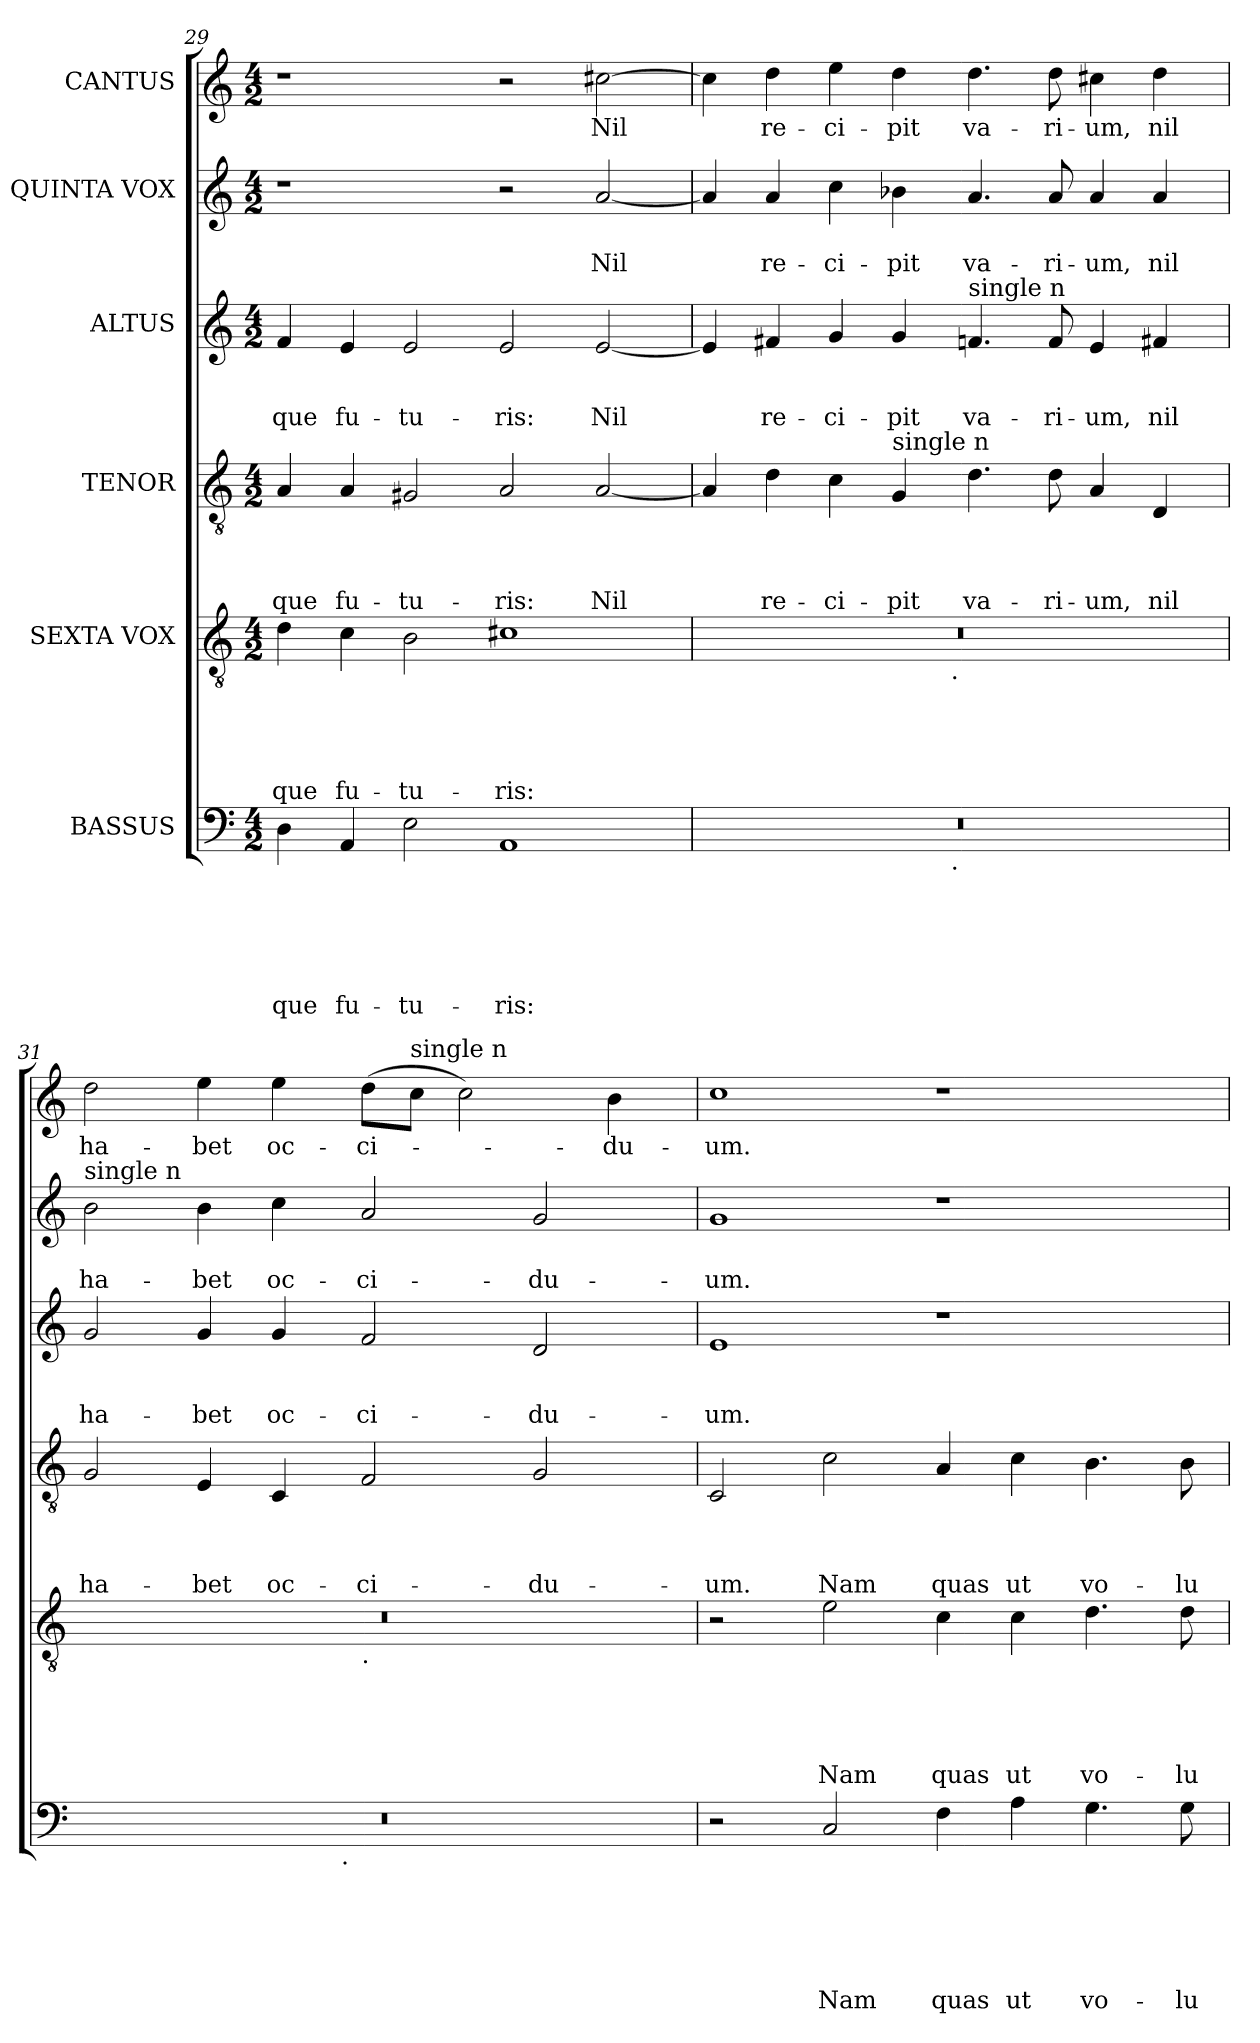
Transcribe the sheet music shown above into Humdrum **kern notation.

**kern	**text	**text	**text	**text	**text	**text	**kern	**text	**text	**text	**text	**text	**kern	**text	**text	**text	**text	**kern	**text	**text	**text	**kern	**text	**text	**kern	**text
*part6	*part6	*part6	*part6	*part6	*part6	*part6	*part5	*part5	*part5	*part5	*part5	*part5	*part4	*part4	*part4	*part4	*part4	*part3	*part3	*part3	*part3	*part2	*part2	*part2	*part1	*part1
*staff6	*staff6	*staff6	*staff6	*staff6	*staff6	*staff6	*staff5	*staff5	*staff5	*staff5	*staff5	*staff5	*staff4	*staff4	*staff4	*staff4	*staff4	*staff3	*staff3	*staff3	*staff3	*staff2	*staff2	*staff2	*staff1	*staff1
*I"BASSUS	*	*	*	*	*	*	*I"SEXTA VOX	*	*	*	*	*	*I"TENOR	*	*	*	*	*I"ALTUS	*	*	*	*I"QUINTA VOX	*	*	*I"CANTUS	*
*clefF4	*	*	*	*	*	*	*clefGv2	*	*	*	*	*	*clefGv2	*	*	*	*	*clefG2	*	*	*	*clefG2	*	*	*clefG2	*
*k[]	*	*	*	*	*	*	*k[]	*	*	*	*	*	*k[]	*	*	*	*	*k[]	*	*	*	*k[]	*	*	*k[]	*
*C:	*	*	*	*	*	*	*C:	*	*	*	*	*	*C:	*	*	*	*	*C:	*	*	*	*C:	*	*	*C:	*
*M4/2	*	*	*	*	*	*	*M4/2	*	*	*	*	*	*M4/2	*	*	*	*	*M4/2	*	*	*	*M4/2	*	*	*M4/2	*
=29	=29	=29	=29	=29	=29	=29	=29	=29	=29	=29	=29	=29	=29	=29	=29	=29	=29	=29	=29	=29	=29	=29	=29	=29	=29	=29
!	!	!	!	!	!	!LO:LY:b:rj	!	!	!	!	!	!LO:LY:b:rj	!	!	!	!	!LO:LY:b	!	!	!	!LO:LY:b	!	!	!	!	!
4D\	.	.	.	.	.	-que	4d\	.	.	.	.	-que	4A/	.	.	.	-que	4f/	.	.	-que	1r	.	.	1r	.
!	!	!	!	!	!	!LO:LY:b:rj	!	!	!	!	!	!LO:LY:b:rj	!	!	!	!	!LO:LY:b	!	!	!	!LO:LY:b	!	!	!	!	!
4AA/	.	.	.	.	.	fu-	4c\	.	.	.	.	fu-	4A/	.	.	.	fu-	4e/	.	.	fu-	.	.	.	.	.
!	!	!	!	!	!	!LO:LY:b:rj	!	!	!	!	!	!LO:LY:b:rj	!	!	!	!	!LO:LY:b	!	!	!	!LO:LY:b	!	!	!	!	!
2E\	.	.	.	.	.	-tu-	2B\	.	.	.	.	-tu-	2G#X/	.	.	.	-tu-	2e/	.	.	-tu-	.	.	.	.	.
!	!	!	!	!	!	!LO:LY:b:rj	!	!	!	!	!	!LO:LY:b:rj	!	!	!	!	!LO:LY:b	!	!	!	!LO:LY:b	!	!	!	!	!
1AA	.	.	.	.	.	-ris:	1c#X	.	.	.	.	-ris:	2A/	.	.	.	-ris:	2e/	.	.	-ris:	2r	.	.	2r	.
!	!	!	!	!	!	!	!	!	!	!	!	!	!	!	!	!	!LO:LY:b	!	!	!	!LO:LY:b	!	!	!LO:LY:b	!	!LO:LY:b
.	.	.	.	.	.	.	.	.	.	.	.	.	[<2A/	.	.	.	Nil	[<2e/	.	.	Nil	[<2a/	.	Nil	[>2cc#X\	Nil
=30	=30	=30	=30	=30	=30	=30	=30	=30	=30	=30	=30	=30	=30	=30	=30	=30	=30	=30	=30	=30	=30	=30	=30	=30	=30	=30
*^	*	*	*	*	*	*	*^	*	*	*	*	*	*	*	*	*	*	*	*	*	*	*	*	*	*	*
0r	2ryy	.	.	.	.	.	.	0r	2ryy	.	.	.	.	.	4A/]	.	.	.	.	4e/]	.	.	.	4a/]	.	.	4cc#\]	.
!	!	!	!	!	!	!	!	!	!	!	!	!	!	!	!	!	!	!	!LO:LY:b	!	!	!	!LO:LY:b	!	!	!LO:LY:b	!	!LO:LY:b
.	.	.	.	.	.	.	.	.	.	.	.	.	.	.	4d\	.	.	.	re-	4f#X/	.	.	re-	4a/	.	re-	4dd\	re-
!	!	!	!	!	!	!	!	!	!	!	!	!	!	!	!	!	!	!	!LO:LY:b	!	!	!	!LO:LY:b	!	!	!LO:LY:b	!	!LO:LY:b
.	4...ryy	.	.	.	.	.	.	.	4...ryy	.	.	.	.	.	4c\	.	.	.	-ci-	4g/	.	.	-ci-	4cc\	.	-ci-	4ee\	-ci-
!	!	!	!	!	!	!	!	!	!	!	!	!	!	!	!LO:TX:a:t=single n	!	!	!	!	!	!	!	!	!	!	!	!	!
!	!	!	!	!	!	!	!	!	!	!	!	!	!	!	!	!	!	!	!LO:LY:b	!	!	!	!LO:LY:b	!	!	!LO:LY:b	!	!LO:LY:b
.	.	.	.	.	.	.	.	.	.	.	.	.	.	.	4G/	.	.	.	-pit	4g/	.	.	-pit	4b-X\	.	-pit	4dd\	-pit
!	!	!	!	!	!	!	!	!	!LO:TX:b:t=.	!	!	!	!	!	!	!	!	!	!	!	!	!	!	!	!	!	!	!
!	!LO:TX:b:t=.	!	!	!	!	!	!	!	!	!	!	!	!	!	!	!	!	!	!	!	!	!	!	!	!	!	!	!
.	1ryy	.	.	.	.	.	.	.	1ryy	.	.	.	.	.	.	.	.	.	.	.	.	.	.	.	.	.	.	.
!	!	!	!	!	!	!	!	!	!	!	!	!	!	!	!	!	!	!	!	!LO:TX:a:t=single n	!	!	!	!	!	!	!	!
!	!	!	!	!	!	!	!	!	!	!	!	!	!	!	!	!	!	!	!LO:LY:b	!	!	!	!LO:LY:b	!	!	!LO:LY:b	!	!LO:LY:b
.	.	.	.	.	.	.	.	.	.	.	.	.	.	.	4.d\	.	.	.	va-	4.f/	.	.	va-	4.a/	.	va-	4.dd\	va-
!	!	!	!	!	!	!	!	!	!	!	!	!	!	!	!	!	!	!	!LO:LY:b	!	!	!	!LO:LY:b	!	!	!LO:LY:b	!	!LO:LY:b
.	.	.	.	.	.	.	.	.	.	.	.	.	.	.	8d\	.	.	.	-ri-	8f/	.	.	-ri-	8a/	.	-ri-	8dd\	-ri-
!	!	!	!	!	!	!	!	!	!	!	!	!	!	!	!	!	!	!	!LO:LY:b	!	!	!	!LO:LY:b	!	!	!LO:LY:b	!	!LO:LY:b
.	.	.	.	.	.	.	.	.	.	.	.	.	.	.	4A/	.	.	.	-um,	4e/	.	.	-um,	4a/	.	-um,	4cc#X\	-um,
!	!	!	!	!	!	!	!	!	!	!	!	!	!	!	!	!	!	!	!LO:LY:b	!	!	!	!LO:LY:b	!	!	!LO:LY:b	!	!LO:LY:b
.	.	.	.	.	.	.	.	.	.	.	.	.	.	.	4D/	.	.	.	nil	4f#X/	.	.	nil	4a/	.	nil	4dd\	nil
.	32ryy	.	.	.	.	.	.	.	32ryy	.	.	.	.	.	.	.	.	.	.	.	.	.	.	.	.	.	.	.
!!LO:PB:g=z
=31	=31	=31	=31	=31	=31	=31	=31	=31	=31	=31	=31	=31	=31	=31	=31	=31	=31	=31	=31	=31	=31	=31	=31	=31	=31	=31	=31	=31
!	!	!	!	!	!	!	!	!	!	!	!	!	!	!	!	!	!	!	!	!	!	!	!	!LO:TX:a:t=single n	!	!	!	!
!	!	!	!	!	!	!	!	!	!	!	!	!	!	!	!	!	!	!	!LO:LY:b	!	!	!	!LO:LY:b	!	!	!LO:LY:b	!	!LO:LY:b
0r	2ryy	.	.	.	.	.	.	0r	1ryy	.	.	.	.	.	2G/	.	.	.	ha-	2g/	.	.	ha-	2b\	.	ha-	2dd\	ha-
!	!	!	!	!	!	!	!	!	!	!	!	!	!	!	!	!	!	!	!LO:LY:b	!	!	!	!LO:LY:b	!	!	!LO:LY:b	!	!LO:LY:b
.	4...ryy	.	.	.	.	.	.	.	.	.	.	.	.	.	4E/	.	.	.	-bet	4g/	.	.	-bet	4b\	.	-bet	4ee\	-bet
!	!	!	!	!	!	!	!	!	!	!	!	!	!	!	!	!	!	!	!LO:LY:b	!	!	!	!LO:LY:b	!	!	!LO:LY:b	!	!LO:LY:b
.	.	.	.	.	.	.	.	.	.	.	.	.	.	.	4C/	.	.	.	oc-	4g/	.	.	oc-	4cc\	.	oc-	4ee\	oc-
!	!LO:TX:b:t=.	!	!	!	!	!	!	!	!	!	!	!	!	!	!	!	!	!	!	!	!	!	!	!	!	!	!	!
.	1ryy	.	.	.	.	.	.	.	.	.	.	.	.	.	.	.	.	.	.	.	.	.	.	.	.	.	.	.
!	!	!	!	!	!	!	!	!	!LO:TX:b:t=.	!	!	!	!	!	!	!	!	!	!	!	!	!	!	!	!	!	!	!
!	!	!	!	!	!	!	!	!	!	!	!	!	!	!	!	!	!	!	!LO:LY:b	!	!	!	!LO:LY:b	!	!	!LO:LY:b	!	!LO:LY:b
.	.	.	.	.	.	.	.	.	1ryy	.	.	.	.	.	2F/	.	.	.	-ci-	2f/	.	.	-ci-	2a/	.	-ci-	(>8dd\L	-ci-
!	!	!	!	!	!	!	!	!	!	!	!	!	!	!	!	!	!	!	!	!	!	!	!	!	!	!	!LO:TX:a:t=single n	!
.	.	.	.	.	.	.	.	.	.	.	.	.	.	.	.	.	.	.	.	.	.	.	.	.	.	.	8cc\J	.
.	.	.	.	.	.	.	.	.	.	.	.	.	.	.	.	.	.	.	.	.	.	.	.	.	.	.	2cc\)	.
!	!	!	!	!	!	!	!	!	!	!	!	!	!	!	!	!	!	!	!LO:LY:b	!	!	!	!LO:LY:b	!	!	!LO:LY:b	!	!
.	.	.	.	.	.	.	.	.	.	.	.	.	.	.	2G/	.	.	.	-du-	2d/	.	.	-du-	2g/	.	-du-	.	.
!	!	!	!	!	!	!	!	!	!	!	!	!	!	!	!	!	!	!	!	!	!	!	!	!	!	!	!	!LO:LY:b
.	.	.	.	.	.	.	.	.	.	.	.	.	.	.	.	.	.	.	.	.	.	.	.	.	.	.	4b\	-du-
.	32ryy	.	.	.	.	.	.	.	.	.	.	.	.	.	.	.	.	.	.	.	.	.	.	.	.	.	.	.
=32	=32	=32	=32	=32	=32	=32	=32	=32	=32	=32	=32	=32	=32	=32	=32	=32	=32	=32	=32	=32	=32	=32	=32	=32	=32	=32	=32	=32
!	!	!	!	!	!	!	!	!	!	!	!	!	!	!	!	!	!	!	!LO:LY:b	!	!	!	!LO:LY:b	!	!	!LO:LY:b	!	!LO:LY:b
*v	*v	*	*	*	*	*	*	*	*	*	*	*	*	*	*	*	*	*	*	*	*	*	*	*	*	*	*	*
*	*	*	*	*	*	*	*v	*v	*	*	*	*	*	*	*	*	*	*	*	*	*	*	*	*	*	*	*
2r	.	.	.	.	.	.	2r	.	.	.	.	.	2C/	.	.	.	-um.	1e	.	.	-um.	1g	.	-um.	1cc	-um.
!	!	!	!	!	!	!LO:LY:b:rj	!	!	!	!	!	!LO:LY:b:rj	!	!	!	!	!LO:LY:b	!	!	!	!	!	!	!	!	!
2C/	.	.	.	.	.	Nam	2e\	.	.	.	.	Nam	2c\	.	.	.	Nam	.	.	.	.	.	.	.	.	.
!	!	!	!	!	!	!LO:LY:b:rj	!	!	!	!	!	!LO:LY:b:rj	!	!	!	!	!LO:LY:b	!	!	!	!	!	!	!	!	!
4F\	.	.	.	.	.	quas	4c\	.	.	.	.	quas	4A/	.	.	.	quas	1r	.	.	.	1r	.	.	1r	.
!	!	!	!	!	!	!LO:LY:b:rj	!	!	!	!	!	!LO:LY:b:rj	!	!	!	!	!LO:LY:b	!	!	!	!	!	!	!	!	!
4A\	.	.	.	.	.	ut	4c\	.	.	.	.	ut	4c\	.	.	.	ut	.	.	.	.	.	.	.	.	.
!	!	!	!	!	!	!LO:LY:b:rj	!	!	!	!	!	!LO:LY:b:rj	!	!	!	!	!LO:LY:b	!	!	!	!	!	!	!	!	!
4.G\	.	.	.	.	.	vo-	4.d\	.	.	.	.	vo-	4.B\	.	.	.	vo-	.	.	.	.	.	.	.	.	.
!	!	!	!	!	!	!LO:LY:b:rj	!	!	!	!	!	!LO:LY:b:rj	!	!	!	!	!LO:LY:b	!	!	!	!	!	!	!	!	!
8G\	.	.	.	.	.	-lu-	8d\	.	.	.	.	-lu-	8B\	.	.	.	-lu-	.	.	.	.	.	.	.	.	.
=	=	=	=	=	=	=	=	=	=	=	=	=	=	=	=	=	=	=	=	=	=	=	=	=	=	=
*-	*-	*-	*-	*-	*-	*-	*-	*-	*-	*-	*-	*-	*-	*-	*-	*-	*-	*-	*-	*-	*-	*-	*-	*-	*-	*-
